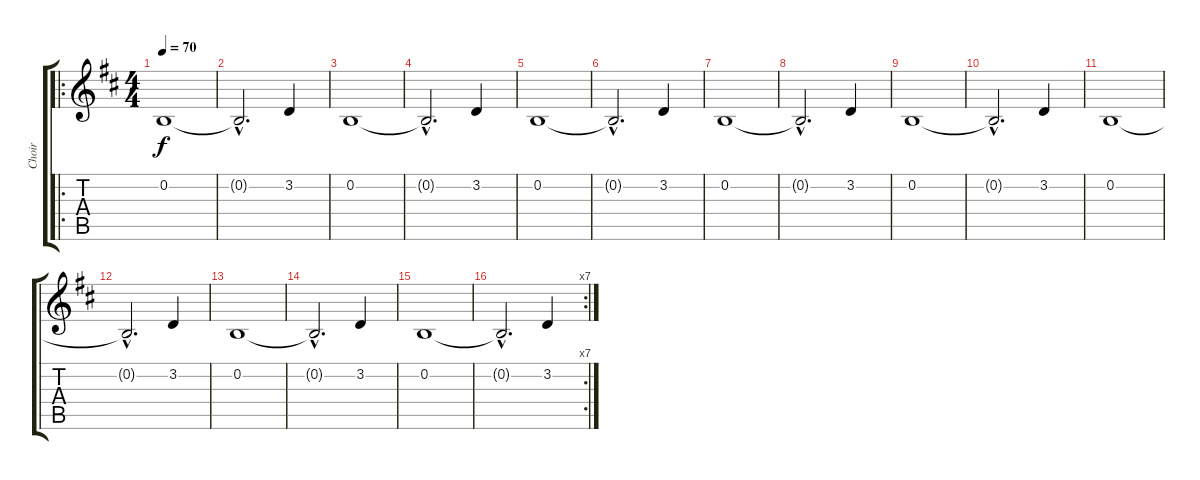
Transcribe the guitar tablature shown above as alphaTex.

\track ("Choir " "Choir ") {instrument choiraahs}
\staff {score tabs}
\tuning (E4 B3 G3 D3 A2 E2) {hide}
\ro
\ts (4 4)
\tempo 70
\clef g2
\ks d
0.2.1{dy f} |
0.2{hac t}.2{d} 3.2.4 |
0.2.1 |
0.2{hac t}.2{d} 3.2.4 |
0.2.1 |
0.2{hac t}.2{d} 3.2.4 |
0.2.1 |
0.2{hac t}.2{d} 3.2.4 |
0.2.1 |
0.2{hac t}.2{d} 3.2.4 |
0.2.1 |
0.2{hac t}.2{d} 3.2.4 |
0.2.1 |
0.2{hac t}.2{d} 3.2.4 |
0.2.1 |
\rc 7
0.2{hac t}.2{d} 3.2.4
